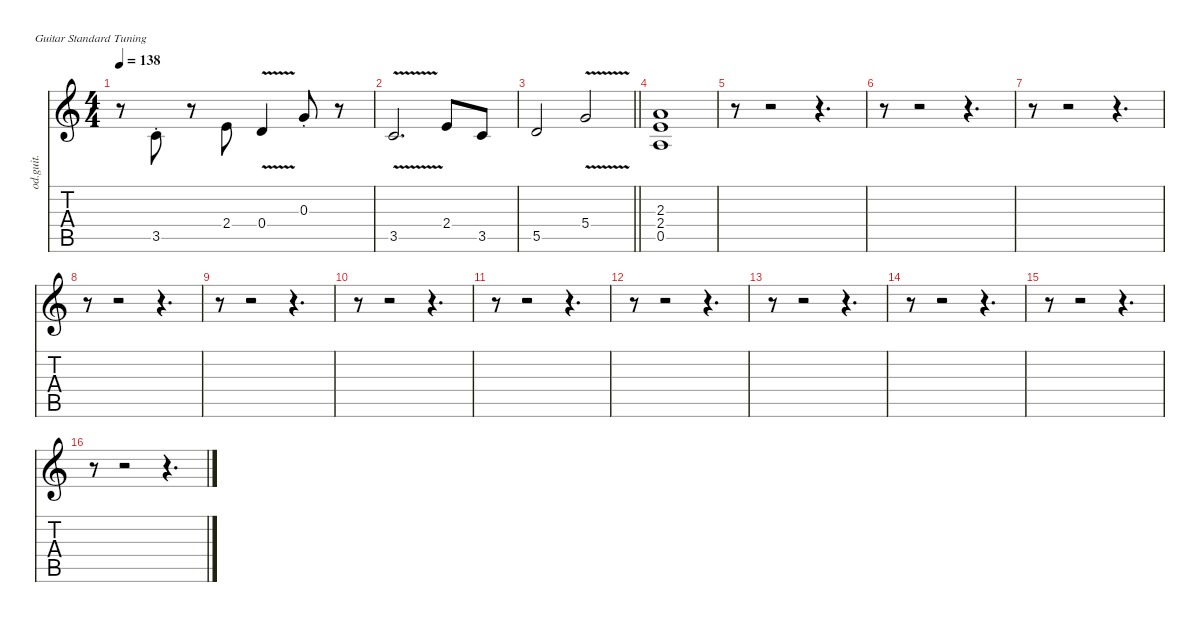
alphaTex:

\defaultSystemsLayout 4
\hideDynamics
\bracketExtendMode nobrackets
\track ("Hichem" "od.guit.") {instrument overdrivenguitar}
\staff {score tabs}
\tuning (E4 B3 G3 D3 A2 E2)
\ts (4 4)
\tempo 138
\clef g2
\ks aminor
r.8{dy f beam Down} 3.5{st}.8{beam Up} r.8{beam Down} 2.4.8{beam Up} 0.4{v}.4{beam Up} 0.3{st}.8{beam Up} r.8{beam Down} |
3.5{v}.2{d beam Up} 2.4.8{beam Up} 3.5.8{beam Up} |
\barLineRight lightlight
5.5.2{beam Up} 5.4{v}.2{beam Up} |
(2.3 2.4 0.5).1{beam Up} |
r.8{beam Down} r.2{beam Down} r.4{d beam Down} |
r.8{beam Down} r.2{beam Down} r.4{d beam Down} |
r.8{beam Down} r.2{beam Down} r.4{d beam Down} |
r.8{beam Down} r.2{beam Down} r.4{d beam Down} |
r.8{beam Down} r.2{beam Down} r.4{d beam Down} |
r.8{beam Down} r.2{beam Down} r.4{d beam Down} |
r.8{beam Down} r.2{beam Down} r.4{d beam Down} |
r.8{beam Down} r.2{beam Down} r.4{d beam Down} |
r.8{beam Down} r.2{beam Down} r.4{d beam Down} |
r.8{beam Down} r.2{beam Down} r.4{d beam Down} |
r.8{beam Down} r.2{beam Down} r.4{d beam Down} |
r.8{beam Down} r.2{beam Down} r.4{d beam Down}
